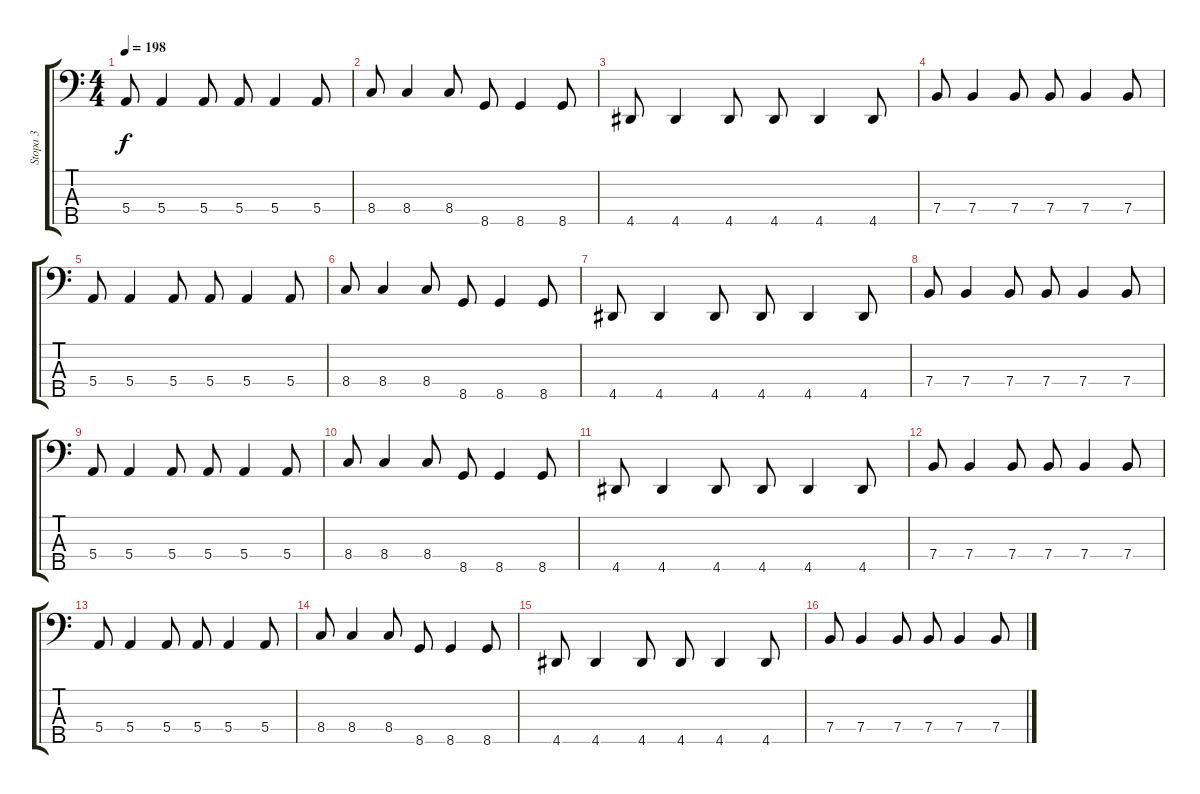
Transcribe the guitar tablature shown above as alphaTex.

\track ("Stopa 3" "Stopa 3") {instrument acousticguitarsteel}
\staff {score tabs}
\tuning (G2 D2 A1 E1 B0) {hide}
\ts (4 4)
\tempo 198
\clef f4
\ks c
5.4.8{dy f} 5.4.4 5.4.8 5.4.8 5.4.4 5.4.8 |
8.4.8 8.4.4 8.4.8 8.5.8 8.5.4 8.5.8 |
4.5.8 4.5.4 4.5.8 4.5.8 4.5.4 4.5.8 |
7.4.8 7.4.4 7.4.8 7.4.8 7.4.4 7.4.8 |
5.4.8 5.4.4 5.4.8 5.4.8 5.4.4 5.4.8 |
8.4.8 8.4.4 8.4.8 8.5.8 8.5.4 8.5.8 |
4.5.8 4.5.4 4.5.8 4.5.8 4.5.4 4.5.8 |
7.4.8 7.4.4 7.4.8 7.4.8 7.4.4 7.4.8 |
5.4.8 5.4.4 5.4.8 5.4.8 5.4.4 5.4.8 |
8.4.8 8.4.4 8.4.8 8.5.8 8.5.4 8.5.8 |
4.5.8 4.5.4 4.5.8 4.5.8 4.5.4 4.5.8 |
7.4.8 7.4.4 7.4.8 7.4.8 7.4.4 7.4.8 |
5.4.8 5.4.4 5.4.8 5.4.8 5.4.4 5.4.8 |
8.4.8 8.4.4 8.4.8 8.5.8 8.5.4 8.5.8 |
4.5.8 4.5.4 4.5.8 4.5.8 4.5.4 4.5.8 |
7.4.8 7.4.4 7.4.8 7.4.8 7.4.4 7.4.8
